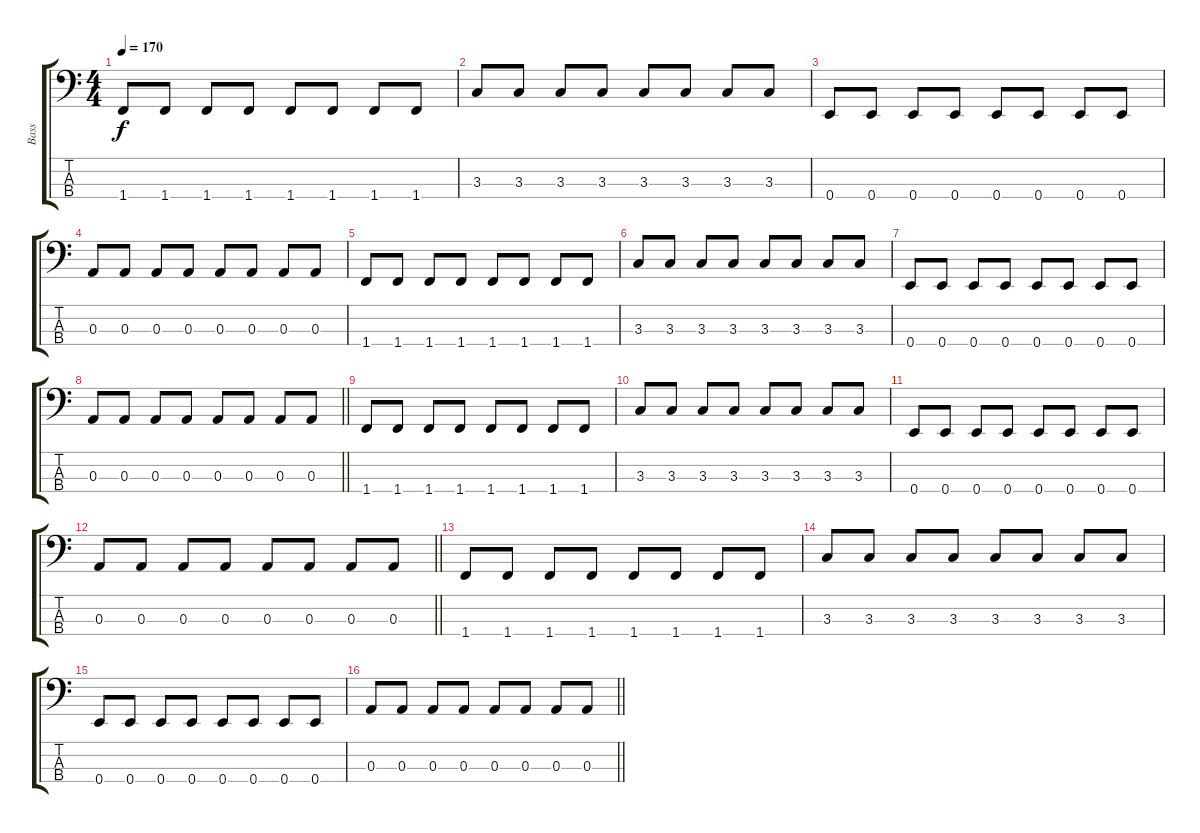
\track ("Bass" "Bass") {instrument electricbassfinger}
\staff {score tabs}
\tuning (G2 D2 A1 E1) {hide}
\ts (4 4)
\tempo 170
\clef f4
\ks c
1.4.8{dy f} 1.4.8 1.4.8 1.4.8 1.4.8 1.4.8 1.4.8 1.4.8 |
3.3.8 3.3.8 3.3.8 3.3.8 3.3.8 3.3.8 3.3.8 3.3.8 |
0.4.8 0.4.8 0.4.8 0.4.8 0.4.8 0.4.8 0.4.8 0.4.8 |
0.3.8 0.3.8 0.3.8 0.3.8 0.3.8 0.3.8 0.3.8 0.3.8 |
1.4.8 1.4.8 1.4.8 1.4.8 1.4.8 1.4.8 1.4.8 1.4.8 |
3.3.8 3.3.8 3.3.8 3.3.8 3.3.8 3.3.8 3.3.8 3.3.8 |
0.4.8 0.4.8 0.4.8 0.4.8 0.4.8 0.4.8 0.4.8 0.4.8 |
\barLineRight lightlight
0.3.8 0.3.8 0.3.8 0.3.8 0.3.8 0.3.8 0.3.8 0.3.8 |
1.4.8 1.4.8 1.4.8 1.4.8 1.4.8 1.4.8 1.4.8 1.4.8 |
3.3.8 3.3.8 3.3.8 3.3.8 3.3.8 3.3.8 3.3.8 3.3.8 |
0.4.8 0.4.8 0.4.8 0.4.8 0.4.8 0.4.8 0.4.8 0.4.8 |
\barLineRight lightlight
0.3.8 0.3.8 0.3.8 0.3.8 0.3.8 0.3.8 0.3.8 0.3.8 |
1.4.8 1.4.8 1.4.8 1.4.8 1.4.8 1.4.8 1.4.8 1.4.8 |
3.3.8 3.3.8 3.3.8 3.3.8 3.3.8 3.3.8 3.3.8 3.3.8 |
0.4.8 0.4.8 0.4.8 0.4.8 0.4.8 0.4.8 0.4.8 0.4.8 |
\barLineRight lightlight
0.3.8 0.3.8 0.3.8 0.3.8 0.3.8 0.3.8 0.3.8 0.3.8
